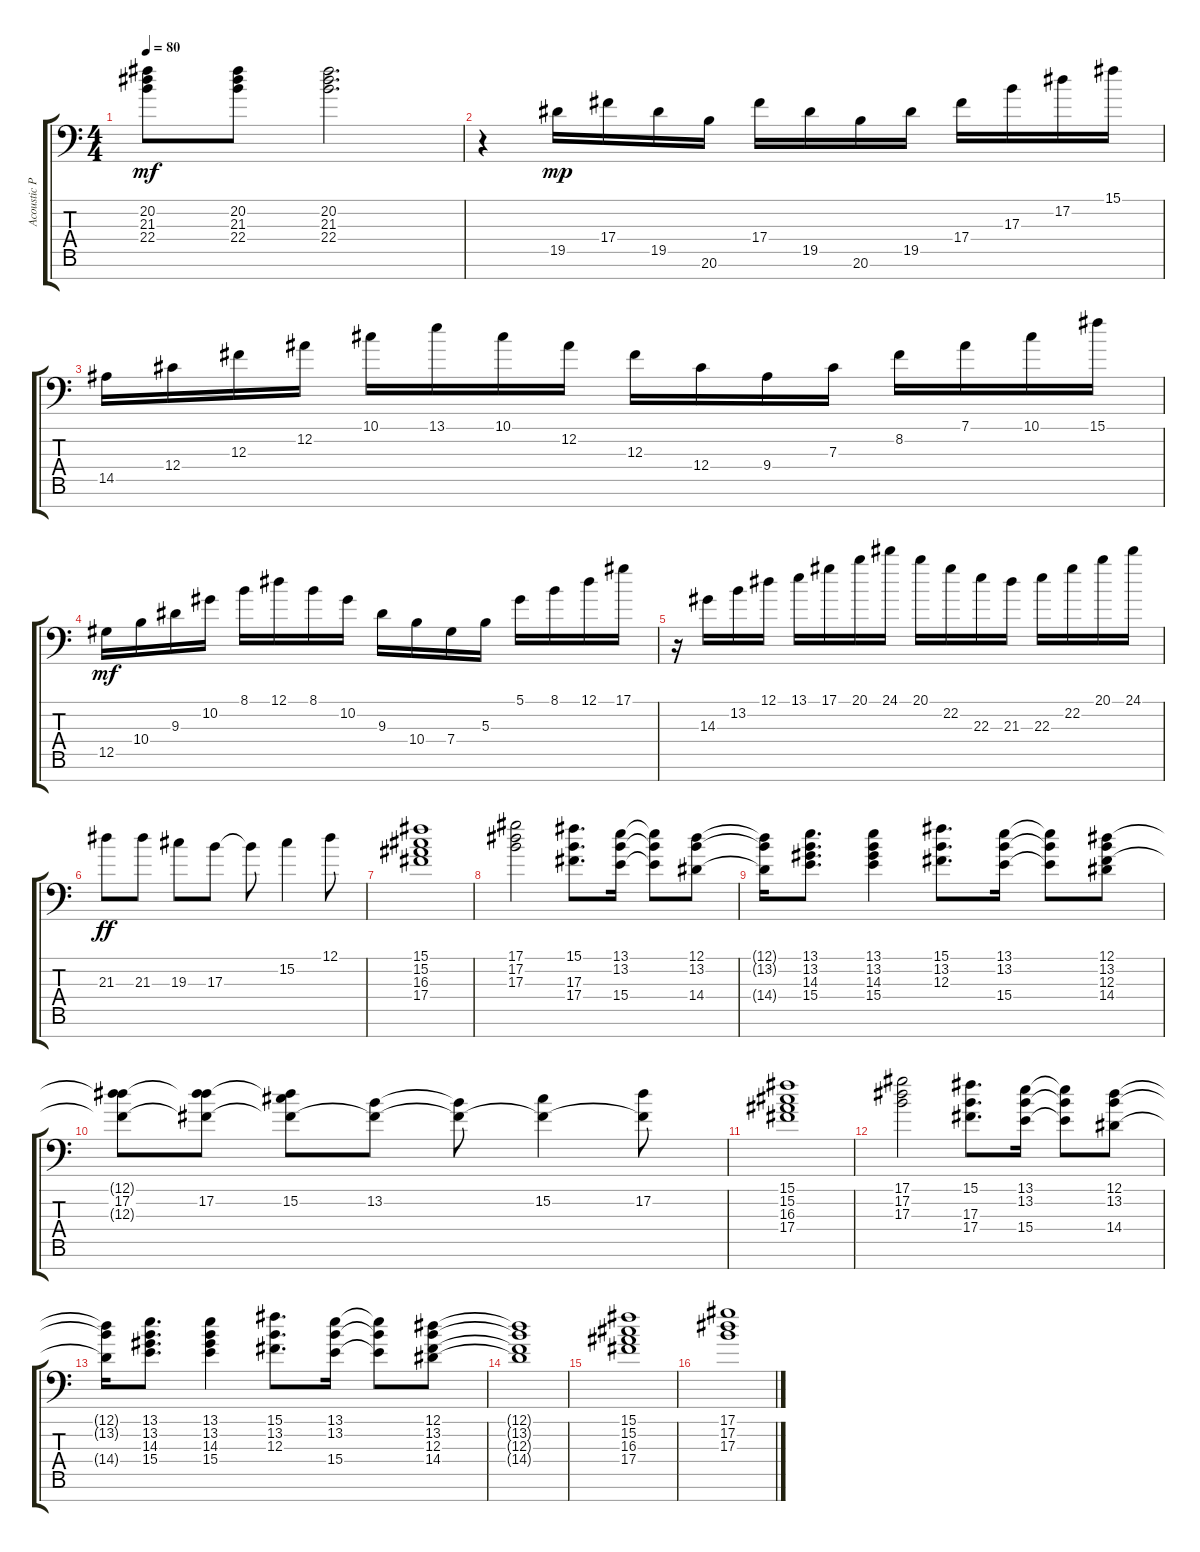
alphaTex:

\track ("Acoustic Piano (Staff 1)" "Acoustic P") {instrument acousticgrandpiano}
\staff {score tabs}
\tuning (Eb4 Bb3 Gb3 Db3 Ab2 Eb2 Bb1) {hide}
\ts (4 4)
\tempo 80
\clef f4
\ks c
(20.2 21.3 22.4).8{dy mf} (20.2 21.3 22.4).8 (20.2 21.3 22.4).2{d} |
r.4 19.5.16{dy mp} 17.4.16 19.5.16 20.6.16 17.4.16 19.5.16 20.6.16 19.5.16 17.4.16 17.3.16 17.2.16 15.1.16 |
14.5.16 12.4.16 12.3.16 12.2.16 10.1.16 13.1.16 10.1.16 12.2.16 12.3.16 12.4.16 9.4.16 7.3.16 8.2.16 7.1.16 10.1.16 15.1.16 |
12.5.16{dy mf} 10.4.16 9.3.16 10.2.16 8.1.16 12.1.16 8.1.16 10.2.16 9.3.16 10.4.16 7.4.16 5.3.16 5.1.16 8.1.16 12.1.16 17.1.16 |
r.16 14.3.16 13.2.16 12.1.16 13.1.16 17.1.16 20.1.16 24.1.16 20.1.16 22.2.16 22.3.16 21.3.16 22.3.16 22.2.16 20.1.16 24.1.16 |
21.3.8{dy ff} 21.3.8 19.3.8 17.3.8 17.3{t}.8 15.2.4 12.1.8 |
(15.1 15.2 16.3 17.4).1 |
(17.1 17.2 17.3).2 (15.1 17.3 17.4).8{d} (13.1 13.2 15.4).16 (13.1{t} 13.2{t} 15.4{t}).8 (12.1 13.2 14.4).8 |
(12.1{t} 13.2{t} 14.4{t}).16 (13.1 13.2 14.3 15.4).8{d} (13.1 13.2 14.3 15.4).4 (15.1 13.2 12.3).8{d} (13.1 13.2 15.4).16 (13.1{t} 13.2{t} 15.4{t}).8 (12.1 13.2 12.3 14.4).8 |
(12.1{t} 17.2 12.3{t}).8 (12.1{t} 17.2 12.3{t}).8 (12.1{t} 15.2 12.3{t}).8 (13.2 12.3{t}).8 (13.2{t} 12.3{t}).8 (15.2 12.3{t}).4 (17.2 12.3{t}).8 |
(15.1 15.2 16.3 17.4).1 |
(17.1 17.2 17.3).2 (15.1 17.3 17.4).8{d} (13.1 13.2 15.4).16 (13.1{t} 13.2{t} 15.4{t}).8 (12.1 13.2 14.4).8 |
(12.1{t} 13.2{t} 14.4{t}).16 (13.1 13.2 14.3 15.4).8{d} (13.1 13.2 14.3 15.4).4 (15.1 13.2 12.3).8{d} (13.1 13.2 15.4).16 (13.1{t} 13.2{t} 15.4{t}).8 (12.1 13.2 12.3 14.4).8 |
(12.1{t} 13.2{t} 12.3{t} 14.4{t}).1 |
(15.1 15.2 16.3 17.4).1 |
(17.1 17.2 17.3).1
